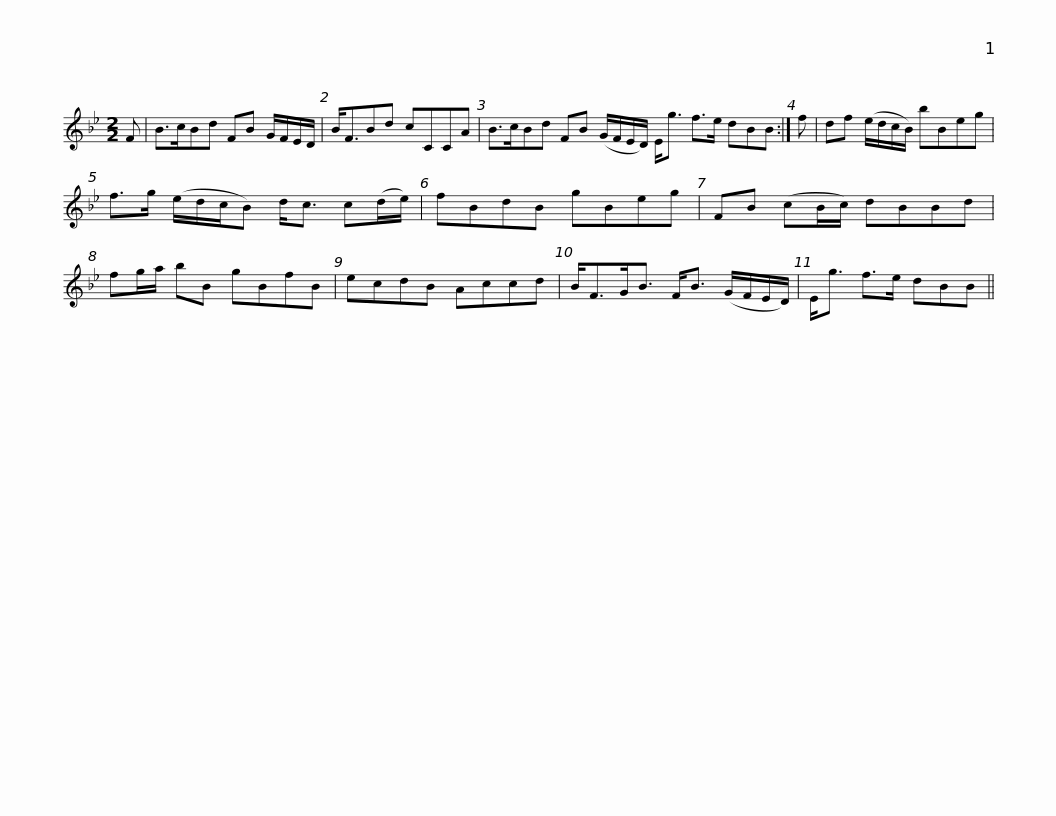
X:1
L:1/8
M:2/2
I:linebreak $
K:Bb
V:1 treble
V:1
 F | B>cBd FB G/F/E/D/ | B<FBd cCCA | B>cBd FB (G/F/E/D/) E<g f>e dBB :| f |$ %5
 df (e/d/c/B/) bBeg | f>g (e/d/c/B) d<c c(d/e/) | fBdB gBeg | FB (cB/c/) dBBd |$ fg/a/ bB gBfB | %10
 ecdB Accd | B<FG<B F<B (G/F/E/D/) | E<g f>e dBB || %13
